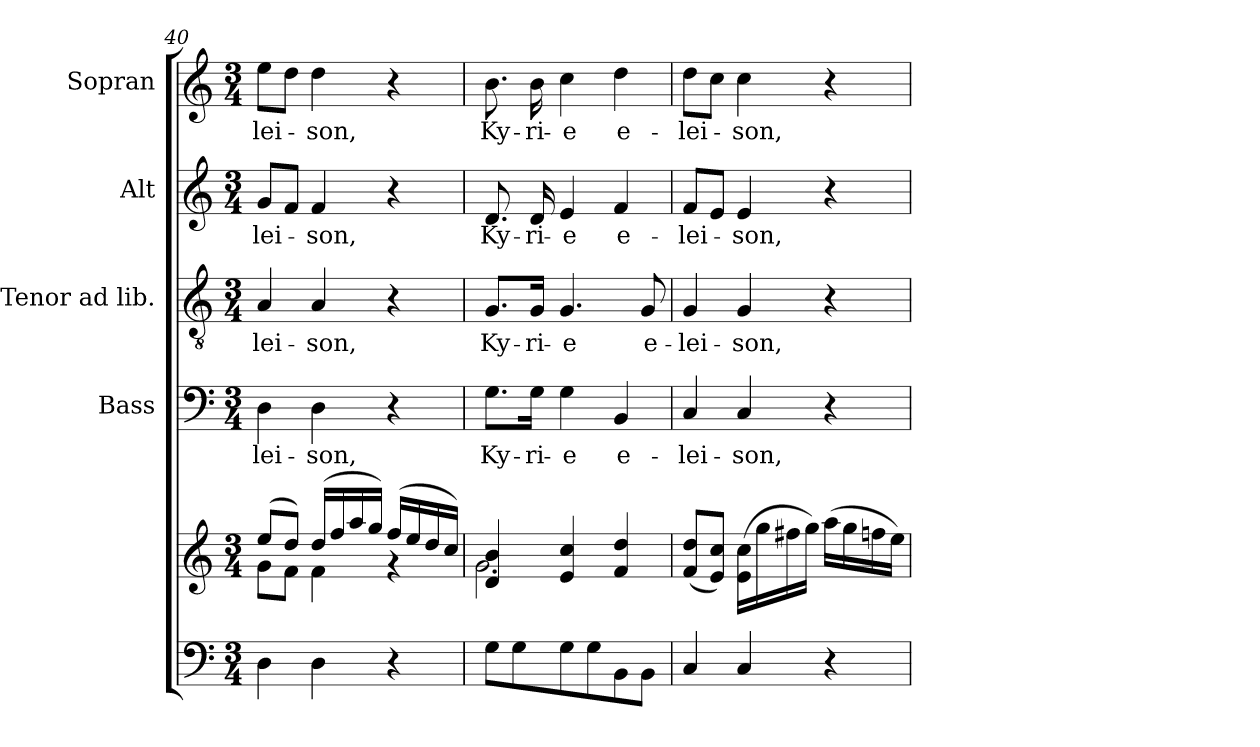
**kern	**kern	**kern	**text	**kern	**text	**kern	**text	**kern	**text
*part5	*part5	*part4	*part4	*part3	*part3	*part2	*part2	*part1	*part1
*staff6	*staff5	*staff4	*staff4	*staff3	*staff3	*staff2	*staff2	*staff1	*staff1
*	*	*I"Bass	*	*I"Tenor ad lib.	*	*I"Alt	*	*I"Sopran	*
*	*	*I'B.	*	*I'T.	*	*I'A.	*	*I'S.	*
*clefF4	*clefG2	*clefF4	*	*clefGv2	*	*clefG2	*	*clefG2	*
*k[]	*k[]	*k[]	*	*k[]	*	*k[]	*	*k[]	*
*C:	*C:	*C:	*	*C:	*	*C:	*	*C:	*
*M3/4	*M3/4	*M3/4	*	*M3/4	*	*M3/4	*	*M3/4	*
=40	=40	=40	=40	=40	=40	=40	=40	=40	=40
*	*^	*	*	*	*	*	*	*	*
!	!	!	!	!LO:LY:b	!	!LO:LY:b	!	!LO:LY:b	!	!LO:LY:b
4D\	(>8ee/L	8g\L	4D\	-lei-	4A/	-lei-	8g/L	-lei-	8ee\L	-lei-
.	8dd/J)	8f\J	.	.	.	.	8f/J	.	8dd\J	.
!	!	!	!	!LO:LY:b	!	!LO:LY:b	!	!LO:LY:b	!	!LO:LY:b
4D\	(>16dd/LL	4f\	4D\	-son,	4A/	-son,	4f/	-son,	4dd\	-son,
.	16ff/	.	.	.	.	.	.	.	.	.
.	16aa/	.	.	.	.	.	.	.	.	.
.	16gg/JJ)	.	.	.	.	.	.	.	.	.
4r	(>16ff/LL	4rg	4r	.	4r	.	4r	.	4r	.
.	16ee/	.	.	.	.	.	.	.	.	.
.	16dd/	.	.	.	.	.	.	.	.	.
.	16cc/JJ)	.	.	.	.	.	.	.	.	.
=41	=41	=41	=41	=41	=41	=41	=41	=41	=41	=41
!	!	!	!	!LO:LY:b	!	!LO:LY:b	!	!LO:LY:b	!	!LO:LY:b
8G\L	4d/ 4b/	2.g\	8.G\L	Ky-	8.G/L	Ky-	8.d/	Ky-	8.b\	Ky-
8G\	.	.	.	.	.	.	.	.	.	.
!	!	!	!	!LO:LY:b	!	!LO:LY:b	!	!LO:LY:b	!	!LO:LY:b
.	.	.	16G\Jk	-ri-	16G/Jk	-ri-	16d/	-ri-	16b\	-ri-
!	!	!	!	!LO:LY:b	!	!LO:LY:b	!	!LO:LY:b	!	!LO:LY:b
8G\	4e/ 4cc/	.	4G\	-e	4.G/	-e	4e/	-e	4cc\	-e
8G\	.	.	.	.	.	.	.	.	.	.
!	!	!	!	!LO:LY:b	!	!	!	!LO:LY:b	!	!LO:LY:b
8BB\	4f/ 4dd/	.	4BB/	e-	.	.	4f/	e-	4dd\	e-
!	!	!	!	!	!	!LO:LY:b	!	!	!	!
8BB\J	.	.	.	.	8G/	e-	.	.	.	.
*	*v	*v	*	*	*	*	*	*	*	*
!!LO:LB:g=z
=42	=42	=42	=42	=42	=42	=42	=42	=42	=42
!	!	!	!LO:LY:b	!	!LO:LY:b	!	!LO:LY:b	!	!LO:LY:b
4C/	(<8f/ 8dd/L	4C/	-lei-	4G/	-lei-	8f/L	-lei-	8dd\L	-lei-
.	8e/ 8cc/J)	.	.	.	.	8e/J	.	8cc\J	.
!	!	!	!LO:LY:b	!	!LO:LY:b	!	!LO:LY:b	!	!LO:LY:b
4C/	(>16e\ 16cc\LL	4C/	-son,	4G/	-son,	4e/	-son,	4cc\	-son,
.	16gg\	.	.	.	.	.	.	.	.
.	16ff#X\	.	.	.	.	.	.	.	.
.	16gg\JJ)	.	.	.	.	.	.	.	.
4r	(>16aa\LL	4r	.	4r	.	4r	.	4r	.
.	16gg\	.	.	.	.	.	.	.	.
.	16ffn\	.	.	.	.	.	.	.	.
.	16ee\JJ)	.	.	.	.	.	.	.	.
=	=	=	=	=	=	=	=	=	=
*-	*-	*-	*-	*-	*-	*-	*-	*-	*-
